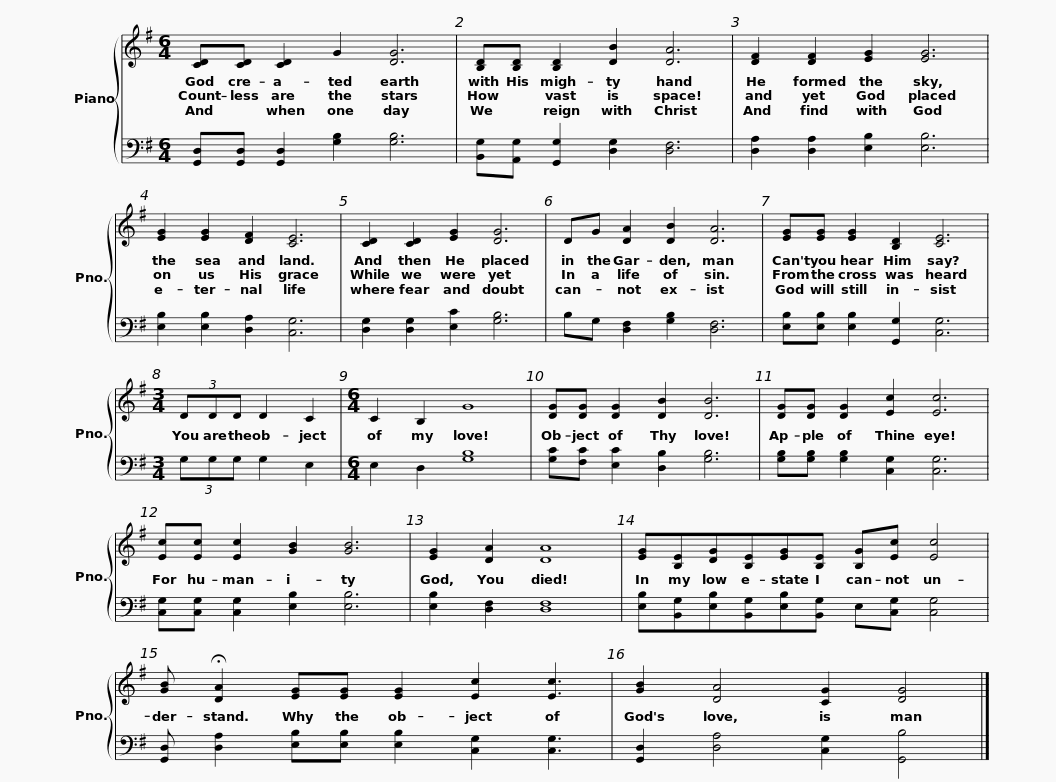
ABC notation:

X:1
%%score { 1 | 2 }
L:1/8
M:6/4
I:linebreak $
K:G
V:1 treble
V:2 bass
V:1
 [CD][CD] [CD]2 G2 [DG]6 | [B,D][B,D] [B,D]2 [DB]2 [DA]6 | [DF]2 [DF]2 [EG]2 [EG]6 |$ [EG]2 [EG]2 [DF]2 [CE]6 | [CD]2 [CD]2 [EG]2 [DG]6 | %5
 DG [DA]2 [DB]2 [DA]6 |$ [EG][EG] [EG]2 [B,D]2 [CE]6 |[M:3/4] (3DDD D2 C2 |[M:6/4] C2 B,2 G8 | [DG][DG] [DG]2 [DB]2 [DB]6 |$ %10
 [DG][DG] [DG]2 [Ec]2 [Ec]6 | [Ec][Ec] [Ec]2 [GB]2 [GB]6 | [EG]2 [DA]2 [DA]8 | [EG][B,E][DG][B,E][EG][B,E] [B,G][Ec] [Ec]4 |$ [GB] !fermata![DA]2 [EG][EG] [EG]2 [Ec]2 [Ec]3 | %15
 [GB]2 [DA]4 [CG]2 [DG]4 |] %16
V:2
 [G,,D,][G,,D,] [G,,D,]2 [G,B,]2 [G,B,]6 | [B,,G,][A,,G,] [G,,G,]2 [D,G,]2 [D,F,]6 | [D,A,]2 [D,A,]2 [E,B,]2 [E,B,]6 |$ [E,B,]2 [E,B,]2 [D,A,]2 [C,G,]6 | [D,G,]2 [D,G,]2 [E,C]2 [G,B,]6 | %5
 B,G, [D,F,]2 [G,B,]2 [D,F,]6 |$ [E,B,][E,B,] [E,B,]2 [G,,G,]2 [C,G,]6 |[M:3/4] (3G,G,G, G,2 E,2 |[M:6/4] E,2 D,2 [G,B,]8 | [G,C][F,C] [E,C]2 [D,B,]2 [G,B,]6 |$ %10
 [G,B,][G,B,] [G,B,]2 [C,G,]2 [C,G,]6 | [C,G,][C,G,] [C,G,]2 [E,B,]2 [E,B,]6 | [E,B,]2 [D,F,]2 [D,F,]8 | [E,B,][B,,G,][E,B,][B,,G,][E,B,][B,,G,] E,[C,G,] [C,G,]4 |$ [G,,D,] [D,A,]2 [E,B,][E,B,] [E,B,]2 [C,G,]2 [C,G,]3 | %15
 [G,,D,]2 [D,A,]4 [C,G,]2 [G,,B,]4 |] %16
